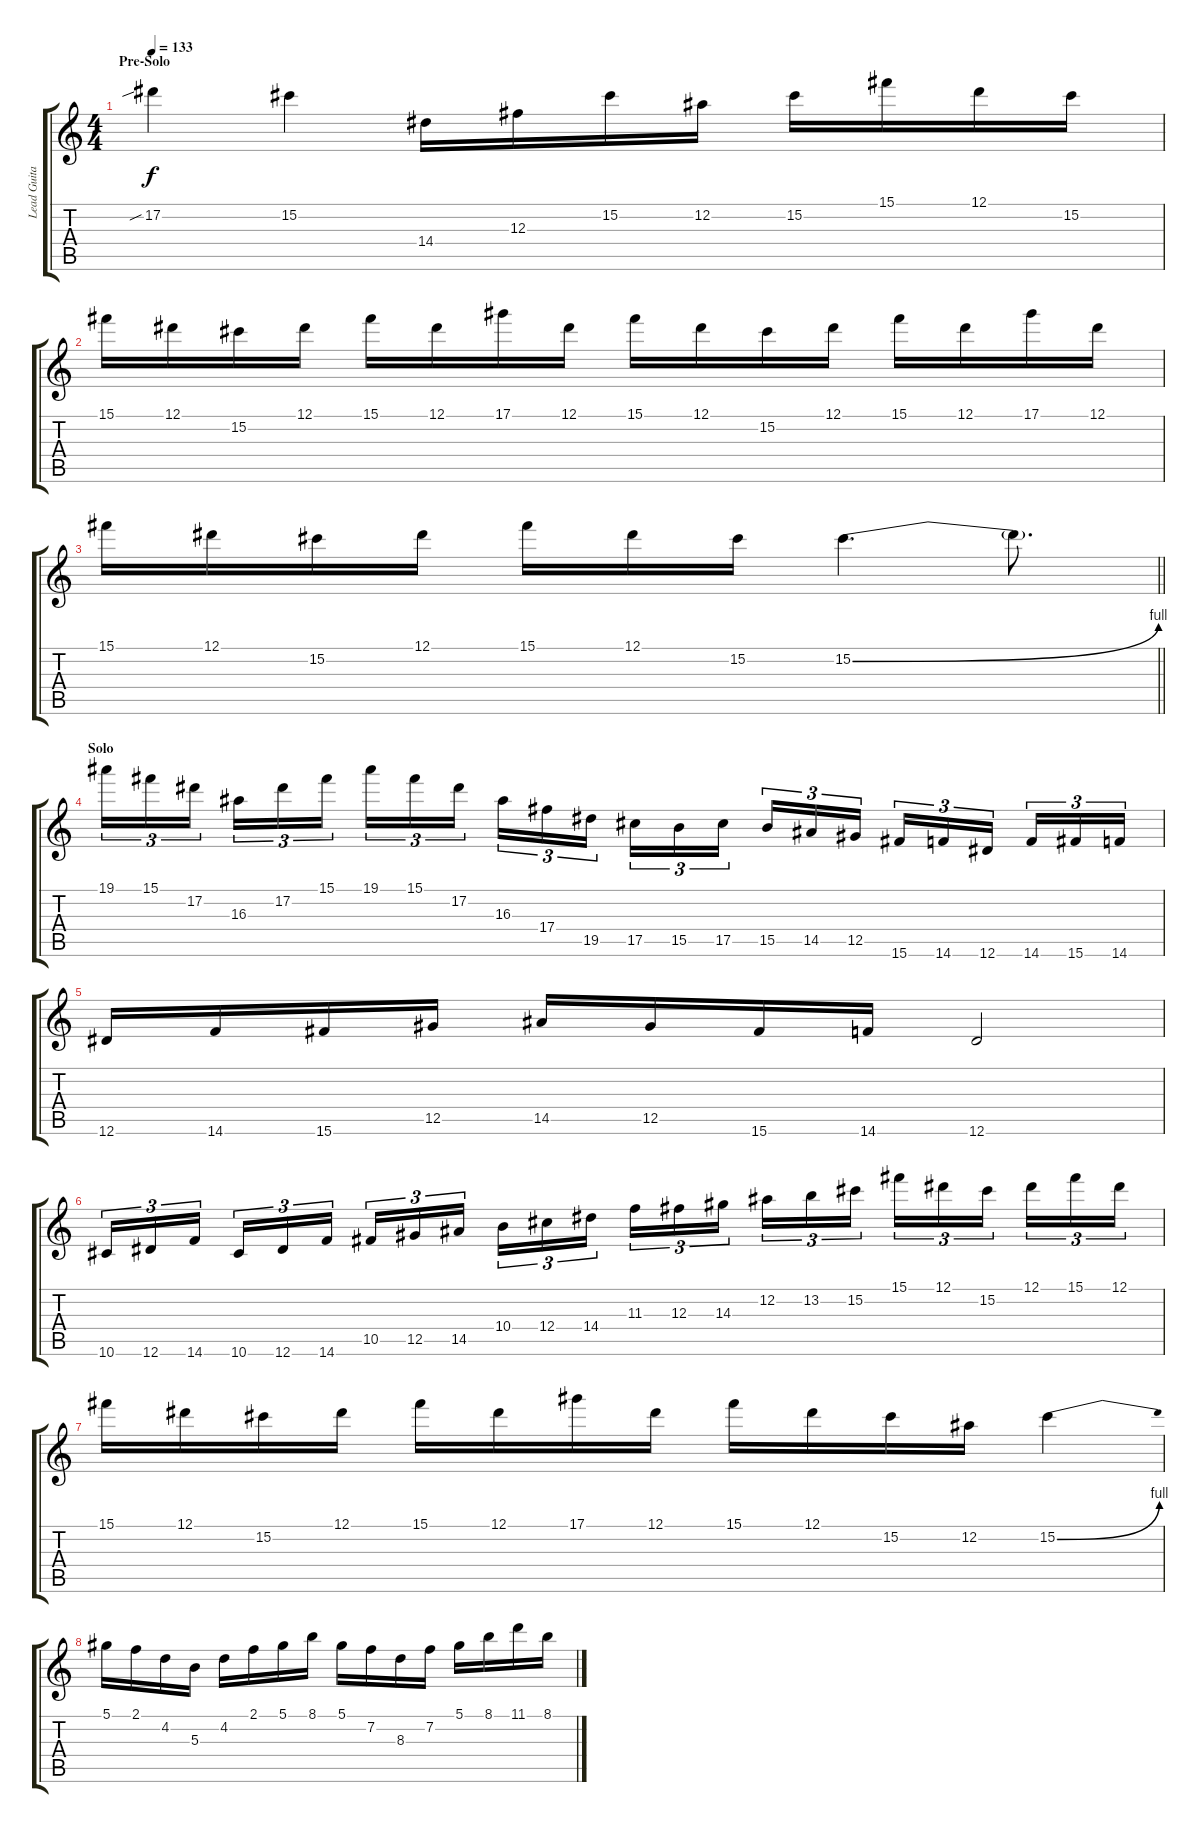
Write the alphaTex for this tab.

\track ("Lead Guitar" "Lead Guita") {instrument distortionguitar}
\staff {score tabs}
\tuning (Eb4 Bb3 Gb3 Db3 Ab2 Eb2) {hide}
\ts (4 4)
\section ("" "Pre-Solo")
\tempo 133
\clef g2
\ks c
17.2{sib}.4{dy f} 15.2.4 14.4.16 12.3.16 15.2.16 12.2.16 15.2.16 15.1.16 12.1.16 15.2.16 |
15.1.16 12.1.16 15.2.16 12.1.16 15.1.16 12.1.16 17.1.16 12.1.16 15.1.16 12.1.16 15.2.16 12.1.16 15.1.16 12.1.16 17.1.16 12.1.16 |
\barLineRight lightlight
15.1.16 12.1.16 15.2.16 12.1.16 15.1.16 12.1.16 15.2.16 15.2{be (bend 0 0 60 4)}.4{d} 15.2{t}.8{d} |
\section ("" "Solo")
19.1.16{tu (3 2)} 15.1.16{tu (3 2)} 17.2.16{tu (3 2) beam splitsecondary} 16.3.16{tu (3 2)} 17.2.16{tu (3 2)} 15.1.16{tu (3 2)} 19.1.16{tu (3 2)} 15.1.16{tu (3 2)} 17.2.16{tu (3 2) beam splitsecondary} 16.3.16{tu (3 2)} 17.4.16{tu (3 2)} 19.5.16{tu (3 2)} 17.5.16{tu (3 2)} 15.5.16{tu (3 2)} 17.5.16{tu (3 2) beam splitsecondary} 15.5.16{tu (3 2)} 14.5.16{tu (3 2)} 12.5.16{tu (3 2)} 15.6.16{tu (3 2)} 14.6.16{tu (3 2)} 12.6.16{tu (3 2) beam splitsecondary} 14.6.16{tu (3 2)} 15.6.16{tu (3 2)} 14.6.16{tu (3 2)} |
12.6.16 14.6.16 15.6.16 12.5.16 14.5.16 12.5.16 15.6.16 14.6.16 12.6.2 |
10.6.16{tu (3 2)} 12.6.16{tu (3 2)} 14.6.16{tu (3 2) beam splitsecondary} 10.6.16{tu (3 2)} 12.6.16{tu (3 2)} 14.6.16{tu (3 2)} 10.5.16{tu (3 2)} 12.5.16{tu (3 2)} 14.5.16{tu (3 2) beam splitsecondary} 10.4.16{tu (3 2)} 12.4.16{tu (3 2)} 14.4.16{tu (3 2)} 11.3.16{tu (3 2)} 12.3.16{tu (3 2)} 14.3.16{tu (3 2) beam splitsecondary} 12.2.16{tu (3 2)} 13.2.16{tu (3 2)} 15.2.16{tu (3 2)} 15.1.16{tu (3 2)} 12.1.16{tu (3 2)} 15.2.16{tu (3 2) beam splitsecondary} 12.1.16{tu (3 2)} 15.1.16{tu (3 2)} 12.1.16{tu (3 2)} |
15.1.16 12.1.16 15.2.16 12.1.16 15.1.16 12.1.16 17.1.16 12.1.16 15.1.16 12.1.16 15.2.16 12.2.16 15.2{be (bend 0 0 60 4)}.4 |
5.1.16 2.1.16 4.2.16 5.3.16 4.2.16 2.1.16 5.1.16 8.1.16 5.1.16 7.2.16 8.3.16 7.2.16 5.1.16 8.1.16 11.1.16 8.1.16
